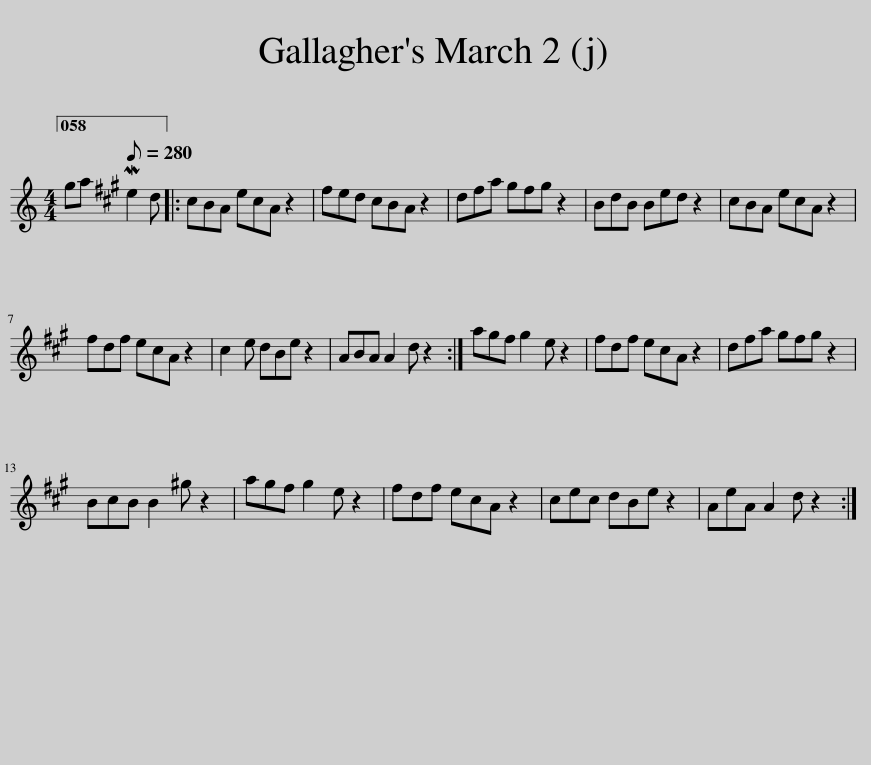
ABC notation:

X:1
L:1/8
M:4/4
I:linebreak $
K:C
V:1 treble
V:1
 ga[Q:1/8=280] Me2 d |: ^cBA ecA z2 | ^fed ^cBA z2 | d^fa ^gfg z2 | BdB Bed z2 | %5
 ^cBA ecA z2 |$ ^fdf e^cA z2 | ^c2 e dBe z2 | ABA A2 d z2 :| a^g^f g2 e z2 | %10
 ^fdf e^cA z2 | d^fa ^gfg z2 |$ B^cB B2 ^g z2 | a^g^f g2 e z2 | ^fdf e^cA z2 | %15
 ^cec dBe z2 | AeA A2 d z2 :| %17
